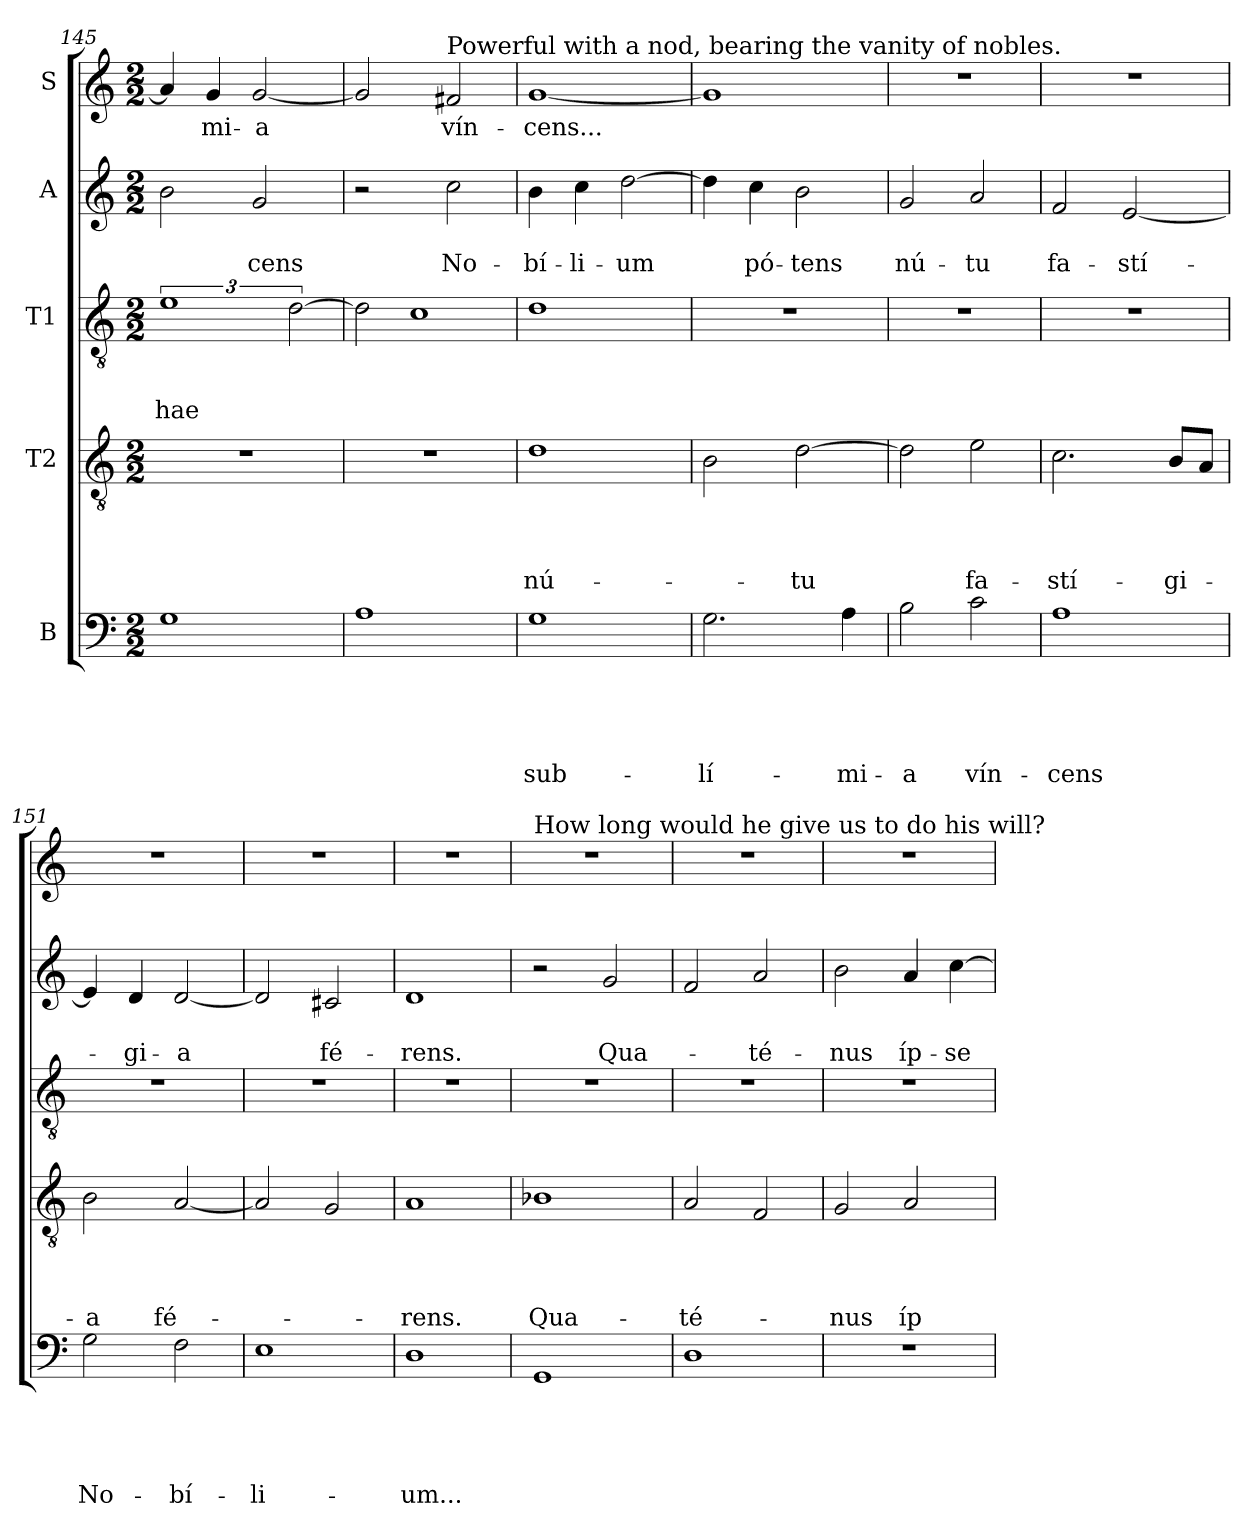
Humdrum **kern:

**kern	**text	**text	**text	**text	**text	**kern	**text	**text	**text	**text	**kern	**text	**text	**text	**kern	**text	**text	**kern	**text
*part5	*part5	*part5	*part5	*part5	*part5	*part4	*part4	*part4	*part4	*part4	*part3	*part3	*part3	*part3	*part2	*part2	*part2	*part1	*part1
*staff5	*staff5	*staff5	*staff5	*staff5	*staff5	*staff4	*staff4	*staff4	*staff4	*staff4	*staff3	*staff3	*staff3	*staff3	*staff2	*staff2	*staff2	*staff1	*staff1
*I"B	*	*	*	*	*	*I"T2	*	*	*	*	*I"T1	*	*	*	*I"A	*	*	*I"S	*
*clefF4	*	*	*	*	*	*clefGv2	*	*	*	*	*clefGv2	*	*	*	*clefG2	*	*	*clefG2	*
*k[]	*	*	*	*	*	*k[]	*	*	*	*	*k[]	*	*	*	*k[]	*	*	*k[]	*
*C:	*	*	*	*	*	*C:	*	*	*	*	*C:	*	*	*	*C:	*	*	*C:	*
*M2/2	*	*	*	*	*	*M2/2	*	*	*	*	*M2/2	*	*	*	*M2/2	*	*	*M2/2	*
=145	=145	=145	=145	=145	=145	=145	=145	=145	=145	=145	=145	=145	=145	=145	=145	=145	=145	=145	=145
!	!	!	!	!	!	!	!	!	!	!	!	!	!	!LO:LY:b	!	!	!	!	!
1G	.	.	.	.	.	1r	.	.	.	.	3%2e	.	.	-hae	2b\	.	.	4a/]	.
!	!	!	!	!	!	!	!	!	!	!	!	!	!	!	!	!	!	!	!LO:LY:b
.	.	.	.	.	.	.	.	.	.	.	.	.	.	.	.	.	.	4g/	-mi-
!	!	!	!	!	!	!	!	!	!	!	!	!	!	!	!	!	!LO:LY:b	!	!LO:LY:b
.	.	.	.	.	.	.	.	.	.	.	.	.	.	.	2g/	.	-cens	[2g/	-a
.	.	.	.	.	.	.	.	.	.	.	[3d\	.	.	.	.	.	.	.	.
=146	=146	=146	=146	=146	=146	=146	=146	=146	=146	=146	=146	=146	=146	=146	=146	=146	=146	=146	=146
*	*	*	*	*	*	*	*	*	*	*	*Xtuplet	*	*	*	*	*	*	*	*
1A	.	.	.	.	.	1r	.	.	.	.	3d\]	.	.	.	2r	.	.	2g/]	.
.	.	.	.	.	.	.	.	.	.	.	3%2c	.	.	.	.	.	.	.	.
!	!	!	!	!	!	!	!	!	!	!	!	!	!	!	!	!	!	!LO:TX:a:t=Powerful with a nod, bearing the vanity of nobles.	!
!	!	!	!	!	!	!	!	!	!	!	!	!	!	!	!	!	!LO:LY:b	!	!LO:LY:b
.	.	.	.	.	.	.	.	.	.	.	.	.	.	.	2cc\	.	No-	2f#i/	vín-
=147	=147	=147	=147	=147	=147	=147	=147	=147	=147	=147	=147	=147	=147	=147	=147	=147	=147	=147	=147
!	!	!	!	!	!LO:LY:b	!	!	!	!	!LO:LY:b	!	!	!	!	!	!	!LO:LY:b	!	!LO:LY:b
1G	.	.	.	.	sub-	1d	.	.	.	nú-	1d	.	.	.	4b\	.	-bí-	[1g	-cens...
!	!	!	!	!	!	!	!	!	!	!	!	!	!	!	!	!	!LO:LY:b	!	!
.	.	.	.	.	.	.	.	.	.	.	.	.	.	.	4cc\	.	-li-	.	.
!	!	!	!	!	!	!	!	!	!	!	!	!	!	!	!	!	!LO:LY:b	!	!
.	.	.	.	.	.	.	.	.	.	.	.	.	.	.	[2dd\	.	-um	.	.
!!LO:PB:g=z
=148	=148	=148	=148	=148	=148	=148	=148	=148	=148	=148	=148	=148	=148	=148	=148	=148	=148	=148	=148
!	!	!	!	!	!LO:LY:b	!	!	!	!	!	!	!	!	!	!	!	!	!	!
2.G\	.	.	.	.	-lí-	2B\	.	.	.	.	1r	.	.	.	4dd\]	.	.	1g]	.
!	!	!	!	!	!	!	!	!	!	!	!	!	!	!	!	!	!LO:LY:b	!	!
.	.	.	.	.	.	.	.	.	.	.	.	.	.	.	4cc\	.	pó-	.	.
!	!	!	!	!	!	!	!	!	!	!LO:LY:b	!	!	!	!	!	!	!LO:LY:b	!	!
.	.	.	.	.	.	[2d\	.	.	.	-tu	.	.	.	.	2b\	.	-tens	.	.
!	!	!	!	!	!LO:LY:b	!	!	!	!	!	!	!	!	!	!	!	!	!	!
4A\	.	.	.	.	-mi-	.	.	.	.	.	.	.	.	.	.	.	.	.	.
=149	=149	=149	=149	=149	=149	=149	=149	=149	=149	=149	=149	=149	=149	=149	=149	=149	=149	=149	=149
!	!	!	!	!	!LO:LY:b	!	!	!	!	!	!	!	!	!	!	!	!LO:LY:b	!	!
2B\	.	.	.	.	-a	2d\]	.	.	.	.	1r	.	.	.	2g/	.	nú-	1r	.
!	!	!	!	!	!LO:LY:b	!	!	!	!	!LO:LY:b	!	!	!	!	!	!	!LO:LY:b	!	!
2c\	.	.	.	.	vín-	2e\	.	.	.	fa-	.	.	.	.	2a/	.	-tu	.	.
=150	=150	=150	=150	=150	=150	=150	=150	=150	=150	=150	=150	=150	=150	=150	=150	=150	=150	=150	=150
!	!	!	!	!	!LO:LY:b	!	!	!	!	!LO:LY:b	!	!	!	!	!	!	!LO:LY:b	!	!
1A	.	.	.	.	-cens	2.c\	.	.	.	-stí-	1r	.	.	.	2f/	.	fa-	1r	.
!	!	!	!	!	!	!	!	!	!	!	!	!	!	!	!	!	!LO:LY:b	!	!
.	.	.	.	.	.	.	.	.	.	.	.	.	.	.	[2e/	.	-stí-	.	.
!	!	!	!	!	!	!	!	!	!	!LO:LY:b	!	!	!	!	!	!	!	!	!
.	.	.	.	.	.	8B/L	.	.	.	-gi-	.	.	.	.	.	.	.	.	.
.	.	.	.	.	.	8A/J	.	.	.	.	.	.	.	.	.	.	.	.	.
=151	=151	=151	=151	=151	=151	=151	=151	=151	=151	=151	=151	=151	=151	=151	=151	=151	=151	=151	=151
!	!	!	!	!	!LO:LY:b	!	!	!	!	!LO:LY:b	!	!	!	!	!	!	!	!	!
2G\	.	.	.	.	No-	2B\	.	.	.	-a	1r	.	.	.	4e/]	.	.	1r	.
!	!	!	!	!	!	!	!	!	!	!	!	!	!	!	!	!	!LO:LY:b	!	!
.	.	.	.	.	.	.	.	.	.	.	.	.	.	.	4d/	.	-gi-	.	.
!	!	!	!	!	!LO:LY:b	!	!	!	!	!LO:LY:b	!	!	!	!	!	!	!LO:LY:b	!	!
2F\	.	.	.	.	-bí-	[2A/	.	.	.	fé-	.	.	.	.	[2d/	.	-a	.	.
=152	=152	=152	=152	=152	=152	=152	=152	=152	=152	=152	=152	=152	=152	=152	=152	=152	=152	=152	=152
!	!	!	!	!	!LO:LY:b	!	!	!	!	!	!	!	!	!	!	!	!	!	!
1E	.	.	.	.	-li-	2A/]	.	.	.	.	1r	.	.	.	2d/]	.	.	1r	.
!	!	!	!	!	!	!	!	!	!	!	!	!	!	!	!	!	!LO:LY:b	!	!
.	.	.	.	.	.	2G/	.	.	.	.	.	.	.	.	2c#i/	.	fé-	.	.
=153	=153	=153	=153	=153	=153	=153	=153	=153	=153	=153	=153	=153	=153	=153	=153	=153	=153	=153	=153
!	!	!	!	!	!LO:LY:b	!	!	!	!	!LO:LY:b	!	!	!	!	!	!	!LO:LY:b	!	!
1D	.	.	.	.	-um...	1A	.	.	.	-rens.	1r	.	.	.	1d	.	-rens.	1r	.
=154	=154	=154	=154	=154	=154	=154	=154	=154	=154	=154	=154	=154	=154	=154	=154	=154	=154	=154	=154
!	!	!	!	!	!	!	!	!	!	!	!	!	!	!	!	!	!	!LO:TX:a:t=How long would he give us to do his will?	!
!	!	!	!	!	!	!	!	!	!	!LO:LY:b	!	!	!	!	!	!	!	!	!
1GG	.	.	.	.	.	1B-X	.	.	.	Qua-	1r	.	.	.	2r	.	.	1r	.
!	!	!	!	!	!	!	!	!	!	!	!	!	!	!	!	!	!LO:LY:b	!	!
.	.	.	.	.	.	.	.	.	.	.	.	.	.	.	2g/	.	Qua-	.	.
!!LO:LB:g=z
=155	=155	=155	=155	=155	=155	=155	=155	=155	=155	=155	=155	=155	=155	=155	=155	=155	=155	=155	=155
!	!	!	!	!	!	!	!	!	!	!LO:LY:b	!	!	!	!	!	!	!	!	!
1D	.	.	.	.	.	2A/	.	.	.	-té-	1r	.	.	.	2f/	.	.	1r	.
!	!	!	!	!	!	!	!	!	!	!	!	!	!	!	!	!	!LO:LY:b	!	!
.	.	.	.	.	.	2F/	.	.	.	.	.	.	.	.	2a/	.	-té-	.	.
=156	=156	=156	=156	=156	=156	=156	=156	=156	=156	=156	=156	=156	=156	=156	=156	=156	=156	=156	=156
!	!	!	!	!	!	!	!	!	!	!LO:LY:b	!	!	!	!	!	!	!LO:LY:b	!	!
1r	.	.	.	.	.	2G/	.	.	.	-nus	1r	.	.	.	2b\	.	-nus	1r	.
!	!	!	!	!	!	!	!	!	!	!LO:LY:b	!	!	!	!	!	!	!LO:LY:b	!	!
.	.	.	.	.	.	2A/	.	.	.	íp-	.	.	.	.	4a/	.	íp-	.	.
!	!	!	!	!	!	!	!	!	!	!	!	!	!	!	!	!	!LO:LY:b	!	!
.	.	.	.	.	.	.	.	.	.	.	.	.	.	.	[4cc\	.	-se	.	.
=	=	=	=	=	=	=	=	=	=	=	=	=	=	=	=	=	=	=	=
*-	*-	*-	*-	*-	*-	*-	*-	*-	*-	*-	*-	*-	*-	*-	*-	*-	*-	*-	*-
